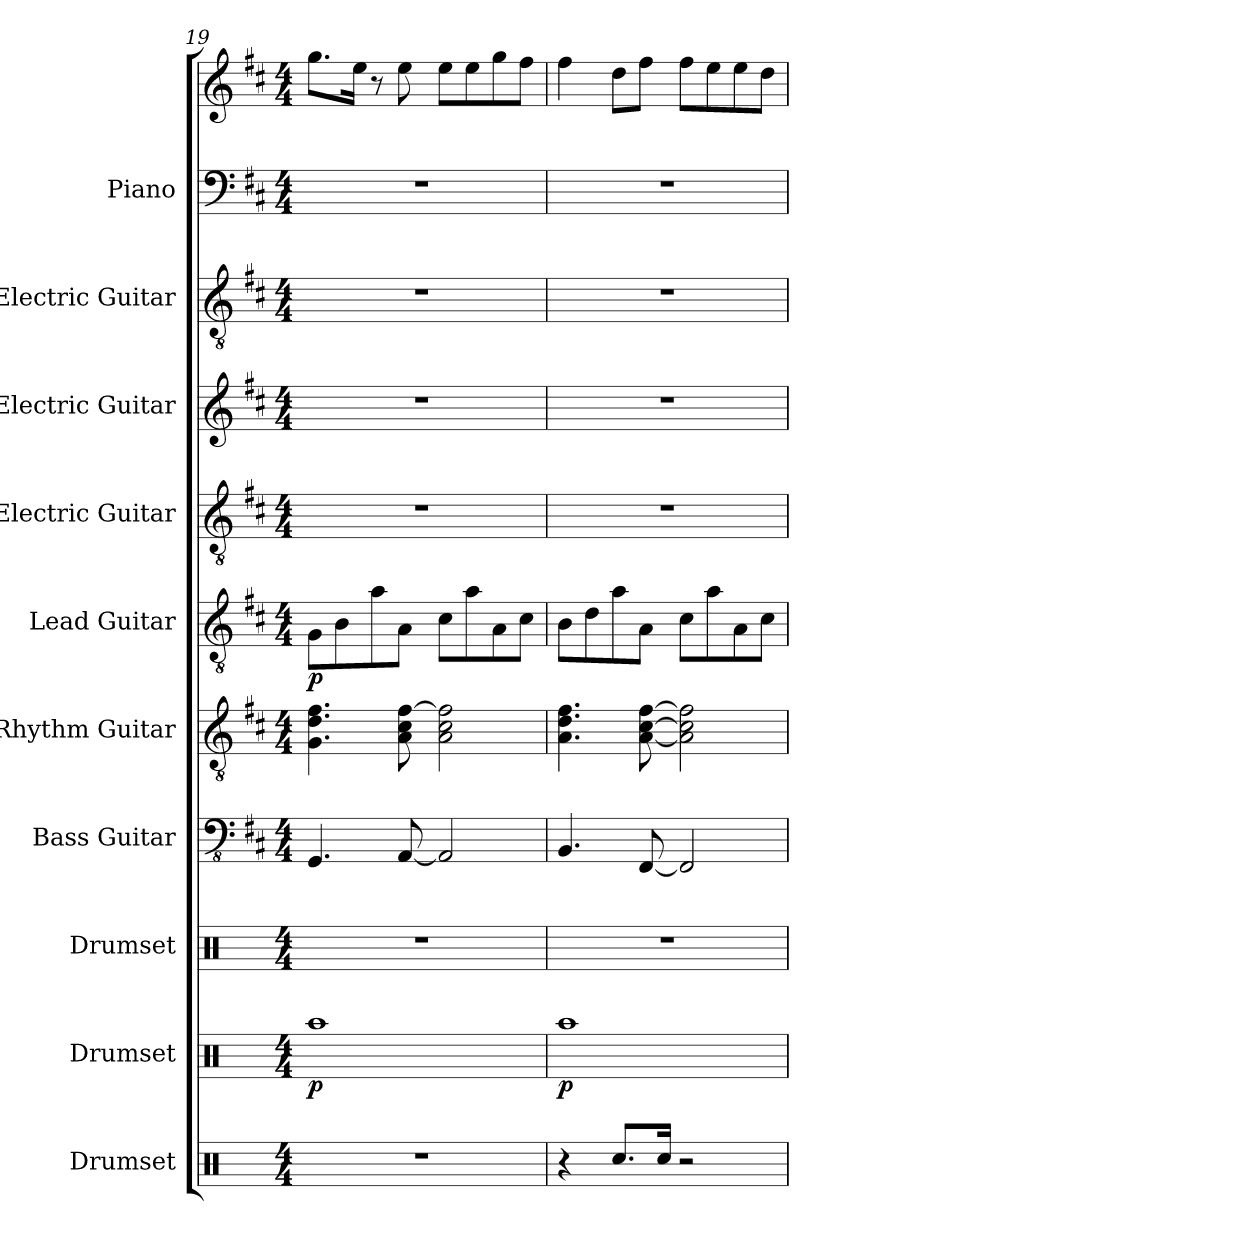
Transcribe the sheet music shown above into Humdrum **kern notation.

**kern	**kern	**dynam	**kern	**kern	**kern	**kern	**dynam	**kern	**kern	**kern	**kern	**kern
*part10	*part9	*part9	*part8	*part7	*part6	*part5	*part5	*part4	*part3	*part2	*part1	*part1
*staff11	*staff10	*staff10	*staff9	*staff8	*staff7	*staff6	*staff6	*staff5	*staff4	*staff3	*staff2	*staff1
*I"Drumset	*I"Drumset	*	*I"Drumset	*I"Bass Guitar	*I"Rhythm Guitar	*I"Lead Guitar	*	*I"Electric Guitar	*I"Electric Guitar	*I"Electric Guitar	*I"Piano	*
*I'Drs.	*I'Drs.	*	*I'Drs.	*I'B. Gtr.	*I'R. Gtr.	*I'L. Gtr.	*	*I'El. Guit.	*I'El. Guit.	*I'El. Guit.	*I'Pno.	*
*clefX	*clefX	*	*clefX	*clefFv4	*clefGv2	*clefGv2	*	*clefGv2	*clefG2	*clefGv2	*clefF4	*clefG2
*k[]	*k[]	*	*k[]	*k[f#c#]	*k[f#c#]	*k[f#c#]	*	*k[f#c#]	*k[f#c#]	*k[f#c#]	*k[f#c#]	*k[f#c#]
*M4/4	*M4/4	*	*M4/4	*M4/4	*M4/4	*M4/4	*	*M4/4	*M4/4	*M4/4	*M4/4	*M4/4
=19	=19	=19	=19	=19	=19	=19	=19	=19	=19	=19	=19	=19
!	!	!LO:DY:b	!	!	!	!	!LO:DY:b	!	!	!	!	!
1r	1Raa	p	1r	4.GGG/	4.G\ 4.d\ 4.f#\	8G\L	p	1r	1r	1r	1r	8.gg\L
.	.	.	.	.	.	8B\	.	.	.	.	.	.
.	.	.	.	.	.	.	.	.	.	.	.	16ee\Jk
.	.	.	.	.	.	8a\	.	.	.	.	.	8r
.	.	.	.	[8AAA/	8A\ 8c#\ [8f#\	8A\J	.	.	.	.	.	8ee\
.	.	.	.	2AAA/]	2A\ 2c#\ 2f#\]	8c#\L	.	.	.	.	.	8ee\L
.	.	.	.	.	.	8a\	.	.	.	.	.	8ee\
.	.	.	.	.	.	8A\	.	.	.	.	.	8gg\
.	.	.	.	.	.	8c#\J	.	.	.	.	.	8ff#\J
!!LO:PB:g=z
=20	=20	=20	=20	=20	=20	=20	=20	=20	=20	=20	=20	=20
!	!	!LO:DY:b	!	!	!	!	!	!	!	!	!	!
4r	1Raa	p	1r	4.BBB/	4.A\ 4.d\ 4.f#\	8B\L	.	1r	1r	1r	1r	4ff#\
.	.	.	.	.	.	8d\	.	.	.	.	.	.
8.Rcc/L	.	.	.	.	.	8a\	.	.	.	.	.	8dd\L
.	.	.	.	[8FFF#/	[8A\ [8c#\ [8f#\	8A\J	.	.	.	.	.	8ff#\J
16Rcc/Jk	.	.	.	.	.	.	.	.	.	.	.	.
2r	.	.	.	2FFF#/]	2A\] 2c#\] 2f#\]	8c#\L	.	.	.	.	.	8ff#\L
.	.	.	.	.	.	8a\	.	.	.	.	.	8ee\
.	.	.	.	.	.	8A\	.	.	.	.	.	8ee\
.	.	.	.	.	.	8c#\J	.	.	.	.	.	8dd\J
=	=	=	=	=	=	=	=	=	=	=	=	=
*-	*-	*-	*-	*-	*-	*-	*-	*-	*-	*-	*-	*-
